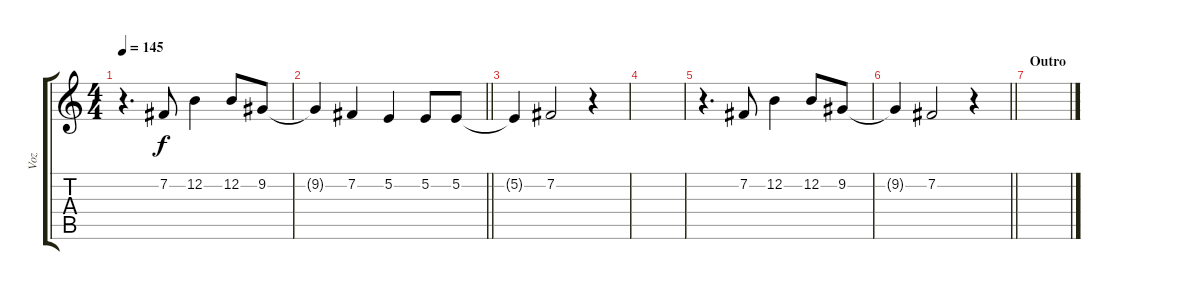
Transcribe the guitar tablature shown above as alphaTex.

\track ("Voz" "Voz") {instrument flute}
\staff {score tabs}
\tuning (E4 B3 G3 D3 A2 E2) {hide}
\ts (4 4)
\tempo 145
\clef g2
\ks c
r.4{d dy f} 7.2.8 12.2.4 12.2.8 9.2.8 |
\barLineRight lightlight
9.2{t}.4 7.2.4 5.2.4 5.2.8 5.2.8 |
5.2{t}.4 7.2.2 r.4 |
|
r.4{d} 7.2.8 12.2.4 12.2.8 9.2.8 |
\barLineRight lightlight
9.2{t}.4 7.2.2 r.4 |
\section ("" "Outro")
